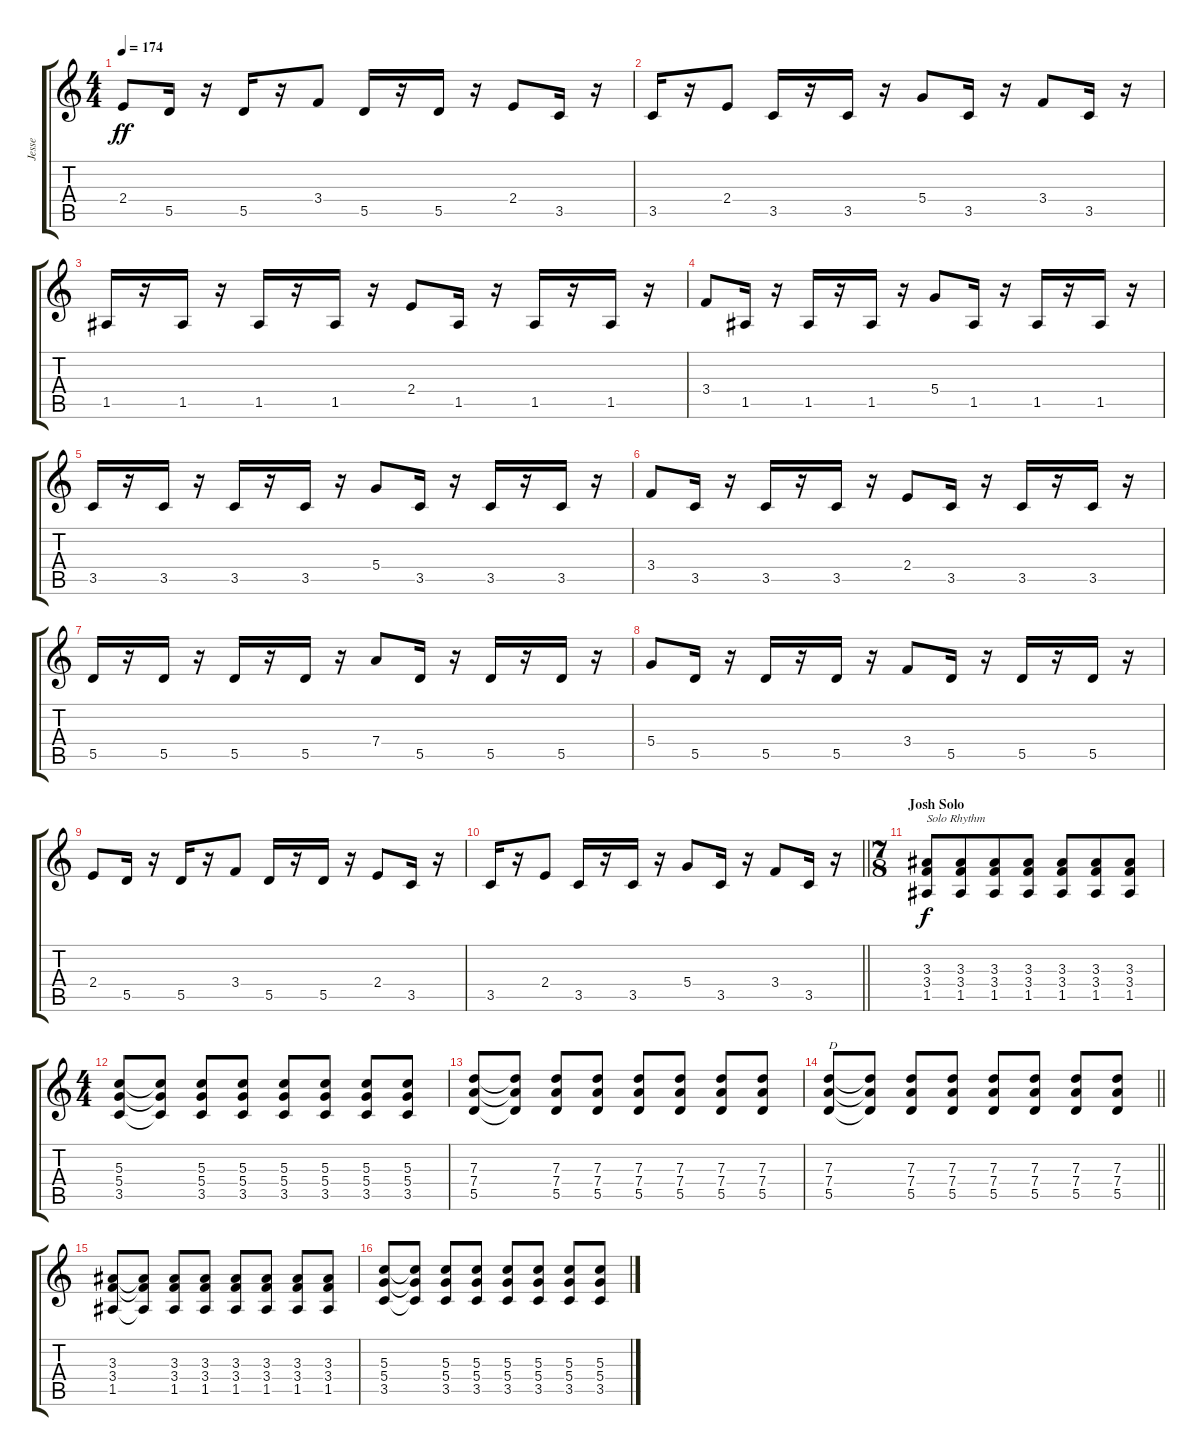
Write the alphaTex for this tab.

\track ("Jesse" "Jesse") {instrument distortionguitar}
\staff {score tabs}
\tuning (E4 B3 G3 D3 A2 D2) {hide}
\ts (4 4)
\tempo 174
\clef g2
\ks c
2.4.8{dy ff} 5.5.16 r.16 5.5.16 r.16 3.4.8 5.5.16 r.16 5.5.16 r.16 2.4.8 3.5.16 r.16 |
3.5.16 r.16 2.4.8 3.5.16 r.16 3.5.16 r.16 5.4.8 3.5.16 r.16 3.4.8 3.5.16 r.16 |
1.5.16 r.16 1.5.16 r.16 1.5.16 r.16 1.5.16 r.16 2.4.8 1.5.16 r.16 1.5.16 r.16 1.5.16 r.16 |
3.4.8 1.5.16 r.16 1.5.16 r.16 1.5.16 r.16 5.4.8 1.5.16 r.16 1.5.16 r.16 1.5.16 r.16 |
3.5.16 r.16 3.5.16 r.16 3.5.16 r.16 3.5.16 r.16 5.4.8 3.5.16 r.16 3.5.16 r.16 3.5.16 r.16 |
3.4.8 3.5.16 r.16 3.5.16 r.16 3.5.16 r.16 2.4.8 3.5.16 r.16 3.5.16 r.16 3.5.16 r.16 |
5.5.16 r.16 5.5.16 r.16 5.5.16 r.16 5.5.16 r.16 7.4.8 5.5.16 r.16 5.5.16 r.16 5.5.16 r.16 |
5.4.8 5.5.16 r.16 5.5.16 r.16 5.5.16 r.16 3.4.8 5.5.16 r.16 5.5.16 r.16 5.5.16 r.16 |
2.4.8 5.5.16 r.16 5.5.16 r.16 3.4.8 5.5.16 r.16 5.5.16 r.16 2.4.8 3.5.16 r.16 |
\barLineRight lightlight
3.5.16 r.16 2.4.8 3.5.16 r.16 3.5.16 r.16 5.4.8 3.5.16 r.16 3.4.8 3.5.16 r.16 |
\ts (7 8)
\section ("" "Josh Solo")
(3.3 3.4 1.5).8{txt "Solo Rhythm" dy f} (3.3 3.4 1.5).8 (3.3 3.4 1.5).8 (3.3 3.4 1.5).8 (3.3 3.4 1.5).8 (3.3 3.4 1.5).8 (3.3 3.4 1.5).8 |
\ts (4 4)
(5.3 5.4 3.5).8 (5.3{t} 5.4{t} 3.5{t}).8 (5.3 5.4 3.5).8 (5.3 5.4 3.5).8 (5.3 5.4 3.5).8 (5.3 5.4 3.5).8 (5.3 5.4 3.5).8 (5.3 5.4 3.5).8 |
(7.3 7.4 5.5).8 (7.3{t} 7.4{t} 5.5{t}).8 (7.3 7.4 5.5).8 (7.3 7.4 5.5).8 (7.3 7.4 5.5).8 (7.3 7.4 5.5).8 (7.3 7.4 5.5).8 (7.3 7.4 5.5).8 |
\barLineRight lightlight
(7.3 7.4 5.5).8{txt "D"} (7.3{t} 7.4{t} 5.5{t}).8 (7.3 7.4 5.5).8 (7.3 7.4 5.5).8 (7.3 7.4 5.5).8 (7.3 7.4 5.5).8 (7.3 7.4 5.5).8 (7.3 7.4 5.5).8 |
(3.3 3.4 1.5).8 (3.3{t} 3.4{t} 1.5{t}).8 (3.3 3.4 1.5).8 (3.3 3.4 1.5).8 (3.3 3.4 1.5).8 (3.3 3.4 1.5).8 (3.3 3.4 1.5).8 (3.3 3.4 1.5).8 |
(5.3 5.4 3.5).8 (5.3{t} 5.4{t} 3.5{t}).8 (5.3 5.4 3.5).8 (5.3 5.4 3.5).8 (5.3 5.4 3.5).8 (5.3 5.4 3.5).8 (5.3 5.4 3.5).8 (5.3 5.4 3.5).8
